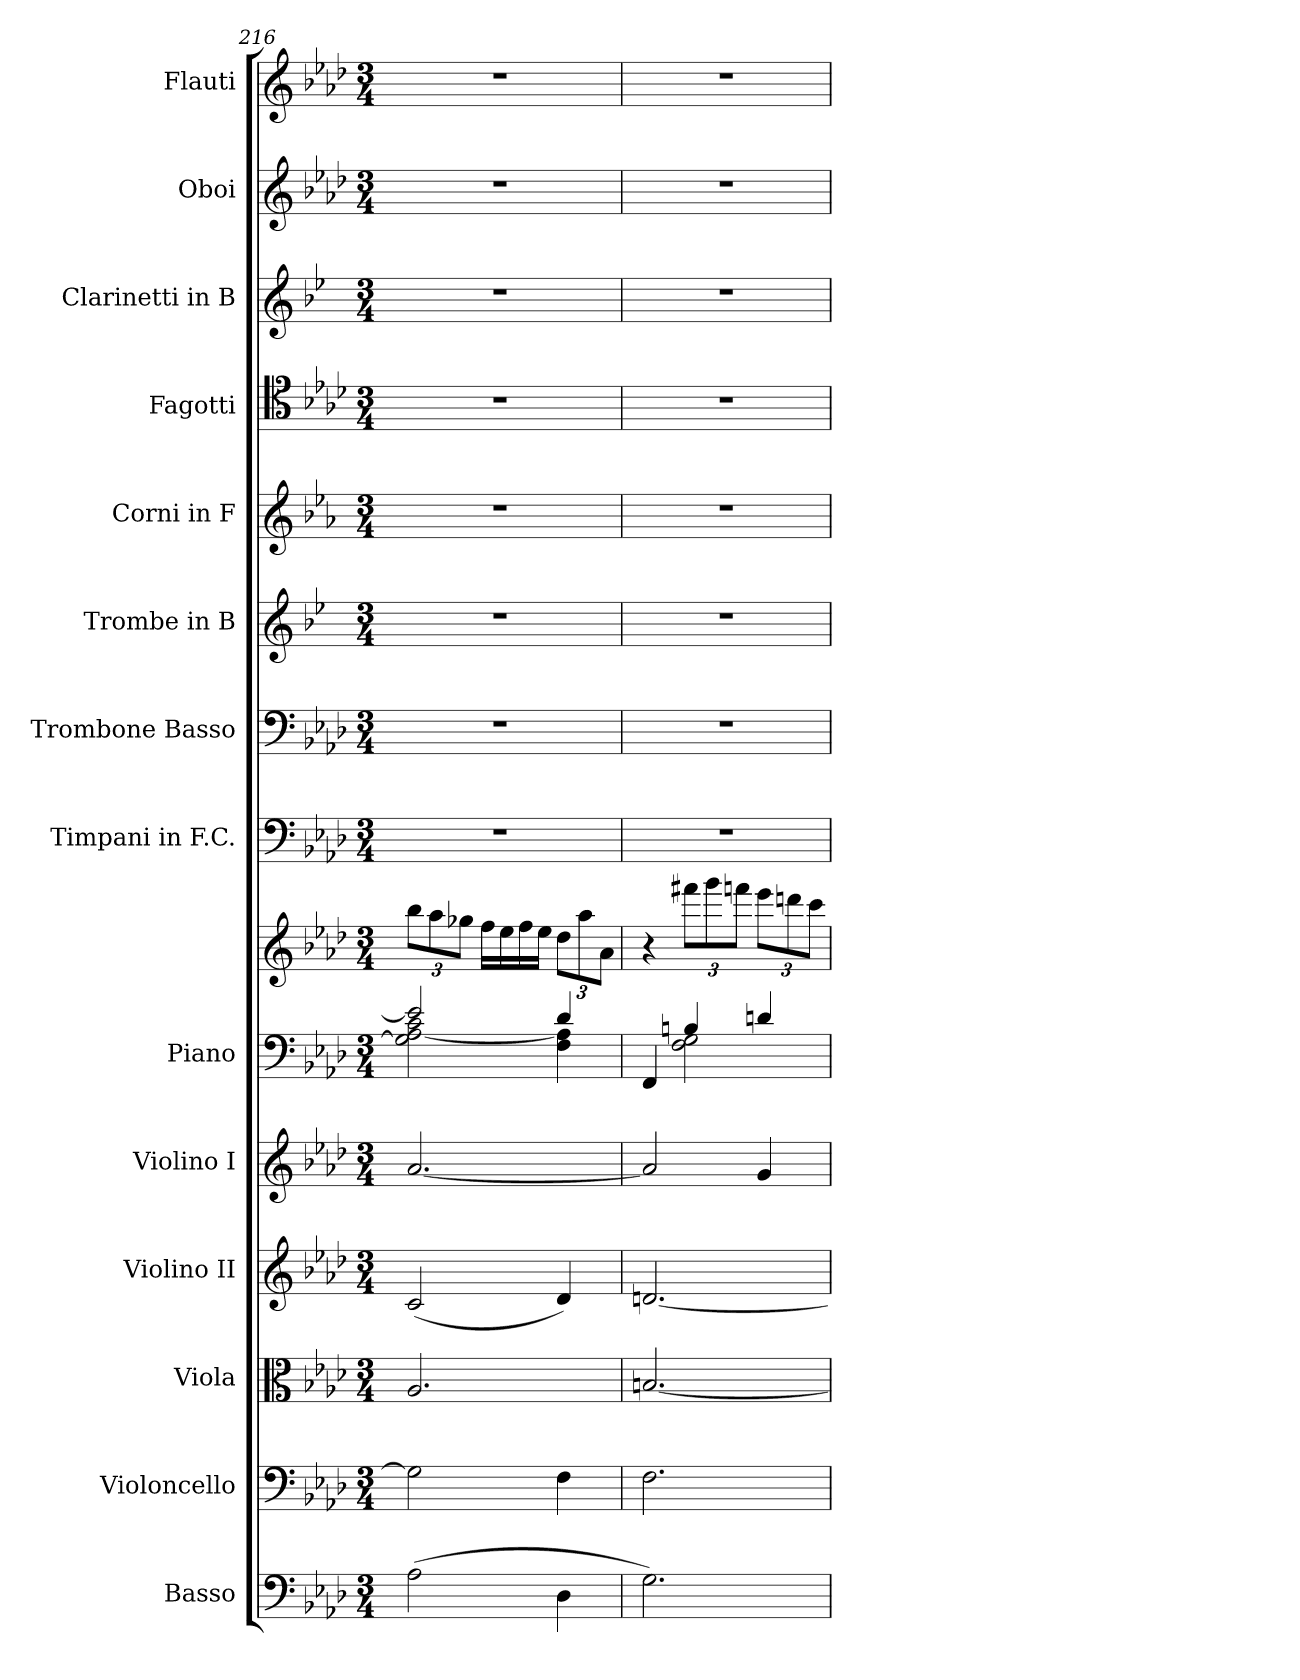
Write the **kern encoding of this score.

**kern	**kern	**kern	**kern	**kern	**kern	**kern	**kern	**kern	**kern	**kern	**kern	**kern	**kern	**kern
*part14	*part13	*part12	*part11	*part10	*part9	*part9	*part8	*part7	*part6	*part5	*part4	*part3	*part2	*part1
*staff15	*staff14	*staff13	*staff12	*staff11	*staff10	*staff9	*staff8	*staff7	*staff6	*staff5	*staff4	*staff3	*staff2	*staff1
*I"Basso	*I"Violoncello	*I"Viola	*I"Violino II	*I"Violino I	*I"Piano	*	*I"Timpani in F.C.	*I"Trombone Basso	*I"Trombe in B	*I"Corni in F	*I"Fagotti	*I"Clarinetti in B	*I"Oboi	*I"Flauti
*	*	*	*	*	*I'Pno.	*	*I'Timp.	*	*	*	*	*	*I'Ob.	*I'Fl.
*clefF4	*clefF4	*clefC3	*clefG2	*clefG2	*clefF4	*clefG2	*clefF4	*clefF4	*clefG2	*clefG2	*clefC4	*clefG2	*clefG2	*clefG2
*ITrd7c12	*	*	*	*	*	*	*	*	*ITrd1c2	*ITrd4c7	*	*ITrd1c2	*	*
*k[b-e-a-d-]	*k[b-e-a-d-]	*k[b-e-a-d-]	*k[b-e-a-d-]	*k[b-e-a-d-]	*k[b-e-a-d-]	*k[b-e-a-d-]	*k[b-e-a-d-]	*k[b-e-a-d-]	*k[b-e-a-d-]	*k[b-e-a-d-]	*k[b-e-a-d-]	*k[b-e-a-d-]	*k[b-e-a-d-]	*k[b-e-a-d-]
*M3/4	*M3/4	*M3/4	*M3/4	*M3/4	*M3/4	*M3/4	*M3/4	*M3/4	*M3/4	*M3/4	*M3/4	*M3/4	*M3/4	*M3/4
=216	=216	=216	=216	=216	=216	=216	=216	=216	=216	=216	=216	=216	=216	=216
*	*	*	*	*	*^	*	*	*	*	*	*	*	*	*
*	*	*	*	*	*	*	*Xbrackettup	*	*	*	*	*	*	*	*
(>2AA-\	2G-\]	2.A-/	(<2c/	[2.a-/	2e-/]	2G-\] [2A-\ 2c\	12bb-\L	2.r	2.r	2.r	2.r	2.r	2.r	2.r	2.r
.	.	.	.	.	.	.	12aa-\	.	.	.	.	.	.	.	.
.	.	.	.	.	.	.	12gg-X\J	.	.	.	.	.	.	.	.
.	.	.	.	.	.	.	16ff\LL	.	.	.	.	.	.	.	.
.	.	.	.	.	.	.	16ee-\	.	.	.	.	.	.	.	.
.	.	.	.	.	.	.	16ff\	.	.	.	.	.	.	.	.
.	.	.	.	.	.	.	16ee-\JJ	.	.	.	.	.	.	.	.
4DD-\	4F\	.	4d-/)	.	4d-/	4F\ 4A-\]	12dd-\L	.	.	.	.	.	.	.	.
.	.	.	.	.	.	.	12aa-\	.	.	.	.	.	.	.	.
.	.	.	.	.	.	.	12a-\J	.	.	.	.	.	.	.	.
=217	=217	=217	=217	=217	=217	=217	=217	=217	=217	=217	=217	=217	=217	=217	=217
2.GG\)	2.F\	[2.Bn/	[2.dn/	2a-/]	4FF/	4ryy	4r	2.r	2.r	2.r	2.r	2.r	2.r	2.r	2.r
.	.	.	.	.	4Bn/	2F\ 2G\	12fff#X\L	.	.	.	.	.	.	.	.
.	.	.	.	.	.	.	12ggg\	.	.	.	.	.	.	.	.
.	.	.	.	.	.	.	12fffn\J	.	.	.	.	.	.	.	.
.	.	.	.	4g/	4dn/	.	12eee-\L	.	.	.	.	.	.	.	.
.	.	.	.	.	.	.	12dddn\	.	.	.	.	.	.	.	.
.	.	.	.	.	.	.	12ccc\J	.	.	.	.	.	.	.	.
*	*	*	*	*	*v	*v	*	*	*	*	*	*	*	*	*
=	=	=	=	=	=	=	=	=	=	=	=	=	=	=
*-	*-	*-	*-	*-	*-	*-	*-	*-	*-	*-	*-	*-	*-	*-
